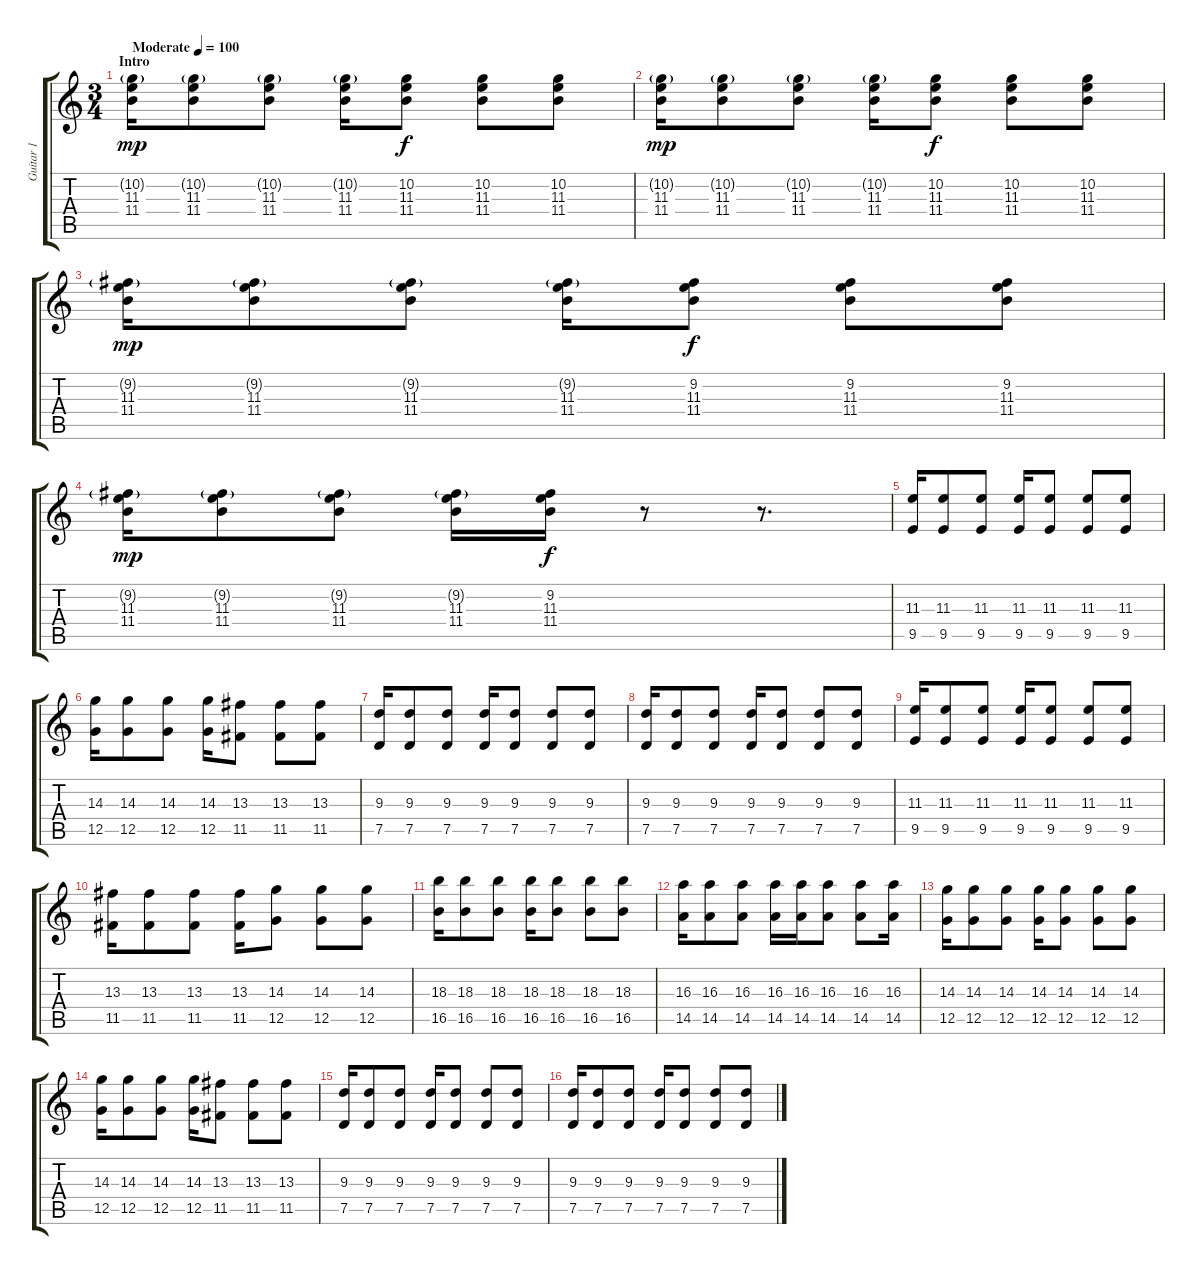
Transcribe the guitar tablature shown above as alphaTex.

\track ("Guitar 1" "Guitar 1") {instrument distortionguitar}
\staff {score tabs}
\tuning (D4 A3 F3 C3 G2 C2) {hide}
\ts (3 4)
\section ("" "Intro")
\tempo (100 "Moderate")
\clef g2
\ks c
(10.2{g} 11.3 11.4).16{dy mp instrument distortionguitar} (10.2{g} 11.3 11.4).8 (10.2{g} 11.3 11.4).8 (10.2{g} 11.3 11.4).16 (10.2 11.3 11.4).8{dy f} (10.2 11.3 11.4).8 (10.2 11.3 11.4).8 |
(10.2{g} 11.3 11.4).16{dy mp} (10.2{g} 11.3 11.4).8 (10.2{g} 11.3 11.4).8 (10.2{g} 11.3 11.4).16 (10.2 11.3 11.4).8{dy f} (10.2 11.3 11.4).8 (10.2 11.3 11.4).8 |
(9.2{g} 11.3 11.4).16{dy mp} (9.2{g} 11.3 11.4).8 (9.2{g} 11.3 11.4).8 (9.2{g} 11.3 11.4).16 (9.2 11.3 11.4).8{dy f} (9.2 11.3 11.4).8 (9.2 11.3 11.4).8 |
(9.2{g} 11.3 11.4).16{dy mp} (9.2{g} 11.3 11.4).8 (9.2{g} 11.3 11.4).8 (9.2{g} 11.3 11.4).16 (9.2 11.3 11.4).16{dy f} r.8 r.8{d} |
(11.3 9.5).16 (11.3 9.5).8 (11.3 9.5).8 (11.3 9.5).16 (11.3 9.5).8 (11.3 9.5).8 (11.3 9.5).8 |
(14.3 12.5).16 (14.3 12.5).8 (14.3 12.5).8 (14.3 12.5).16 (13.3 11.5).8 (13.3 11.5).8 (13.3 11.5).8 |
(9.3 7.5).16 (9.3 7.5).8 (9.3 7.5).8 (9.3 7.5).16 (9.3 7.5).8 (9.3 7.5).8 (9.3 7.5).8 |
(9.3 7.5).16 (9.3 7.5).8 (9.3 7.5).8 (9.3 7.5).16 (9.3 7.5).8 (9.3 7.5).8 (9.3 7.5).8 |
(11.3 9.5).16 (11.3 9.5).8 (11.3 9.5).8 (11.3 9.5).16 (11.3 9.5).8 (11.3 9.5).8 (11.3 9.5).8 |
(13.3 11.5).16 (13.3 11.5).8 (13.3 11.5).8 (13.3 11.5).16 (14.3 12.5).8 (14.3 12.5).8 (14.3 12.5).8 |
(18.3 16.5).16 (18.3 16.5).8 (18.3 16.5).8 (18.3 16.5).16 (18.3 16.5).8 (18.3 16.5).8 (18.3 16.5).8 |
(16.3 14.5).16 (16.3 14.5).8 (16.3 14.5).8 (16.3 14.5).16 (16.3 14.5).16 (16.3 14.5).8 (16.3 14.5).8 (16.3 14.5).16 |
(14.3 12.5).16 (14.3 12.5).8 (14.3 12.5).8 (14.3 12.5).16 (14.3 12.5).8 (14.3 12.5).8 (14.3 12.5).8 |
(14.3 12.5).16 (14.3 12.5).8 (14.3 12.5).8 (14.3 12.5).16 (13.3 11.5).8 (13.3 11.5).8 (13.3 11.5).8 |
(9.3 7.5).16 (9.3 7.5).8 (9.3 7.5).8 (9.3 7.5).16 (9.3 7.5).8 (9.3 7.5).8 (9.3 7.5).8 |
(9.3 7.5).16 (9.3 7.5).8 (9.3 7.5).8 (9.3 7.5).16 (9.3 7.5).8 (9.3 7.5).8 (9.3 7.5).8
